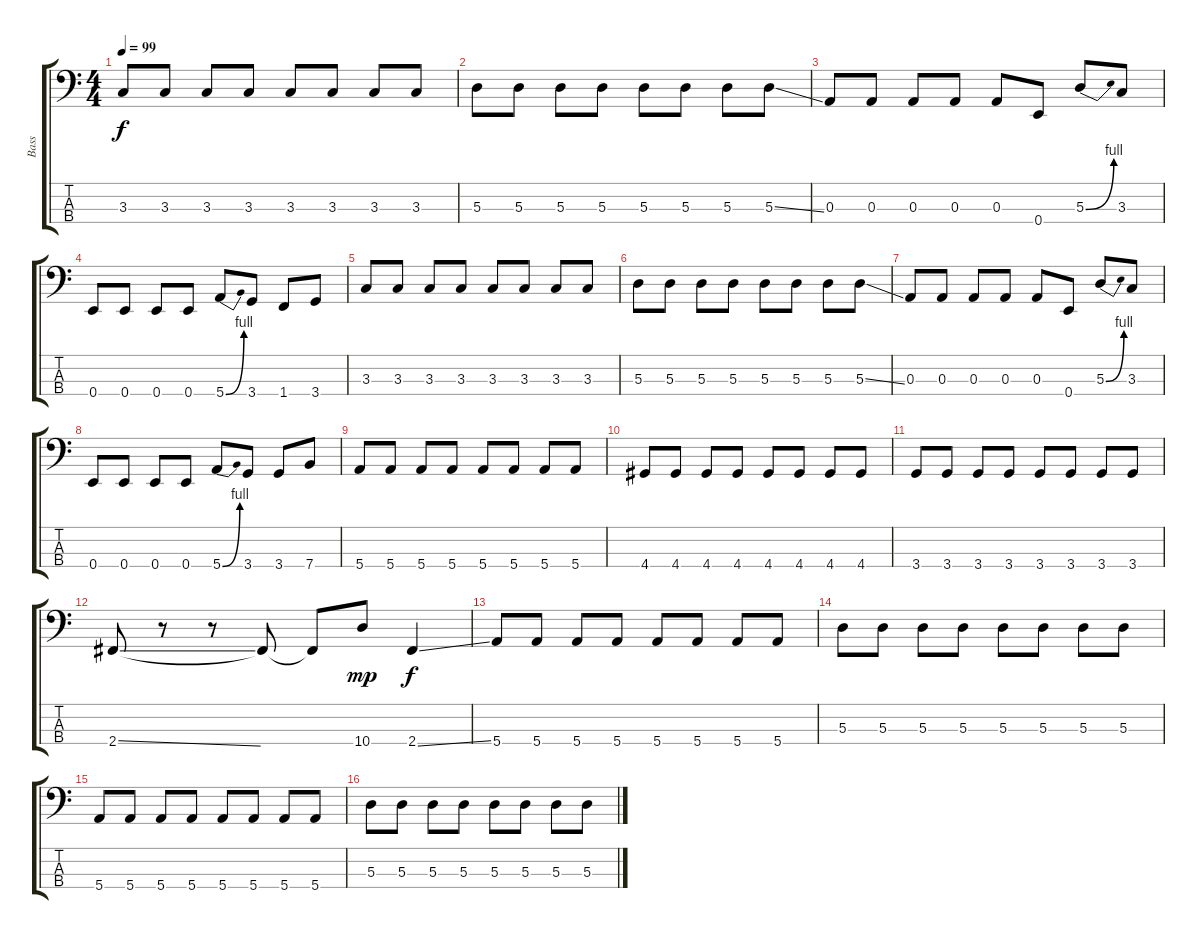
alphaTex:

\track ("Bass" "Bass") {instrument electricbassfinger}
\staff {score tabs}
\tuning (G2 D2 A1 E1) {hide}
\ts (4 4)
\tempo 99
\clef f4
\ks c
3.3.8{dy f} 3.3.8 3.3.8 3.3.8 3.3.8 3.3.8 3.3.8 3.3.8 |
5.3.8 5.3.8 5.3.8 5.3.8 5.3.8 5.3.8 5.3.8 5.3{ss}.8 |
0.3.8 0.3.8 0.3.8 0.3.8 0.3.8 0.4.8 5.3{be (bend 0 0 60 4)}.8 3.3.8 |
0.4.8 0.4.8 0.4.8 0.4.8 5.4{be (bend 0 0 60 4)}.8 3.4.8 1.4.8 3.4.8 |
3.3.8 3.3.8 3.3.8 3.3.8 3.3.8 3.3.8 3.3.8 3.3.8 |
5.3.8 5.3.8 5.3.8 5.3.8 5.3.8 5.3.8 5.3.8 5.3{ss}.8 |
0.3.8 0.3.8 0.3.8 0.3.8 0.3.8 0.4.8 5.3{be (bend 0 0 60 4)}.8 3.3.8 |
0.4.8 0.4.8 0.4.8 0.4.8 5.4{be (bend 0 0 60 4)}.8 3.4.8 3.4.8 7.4.8 |
5.4.8 5.4.8 5.4.8 5.4.8 5.4.8 5.4.8 5.4.8 5.4.8 |
4.4.8 4.4.8 4.4.8 4.4.8 4.4.8 4.4.8 4.4.8 4.4.8 |
3.4.8 3.4.8 3.4.8 3.4.8 3.4.8 3.4.8 3.4.8 3.4.8 |
2.4{ss}.8 r.8 r.8 2.4{t}.8 2.4{t}.8 10.4.8{dy mp} 2.4{ss}.4{dy f} |
5.4.8 5.4.8 5.4.8 5.4.8 5.4.8 5.4.8 5.4.8 5.4.8 |
5.3.8 5.3.8 5.3.8 5.3.8 5.3.8 5.3.8 5.3.8 5.3.8 |
5.4.8 5.4.8 5.4.8 5.4.8 5.4.8 5.4.8 5.4.8 5.4.8 |
5.3.8 5.3.8 5.3.8 5.3.8 5.3.8 5.3.8 5.3.8 5.3.8
